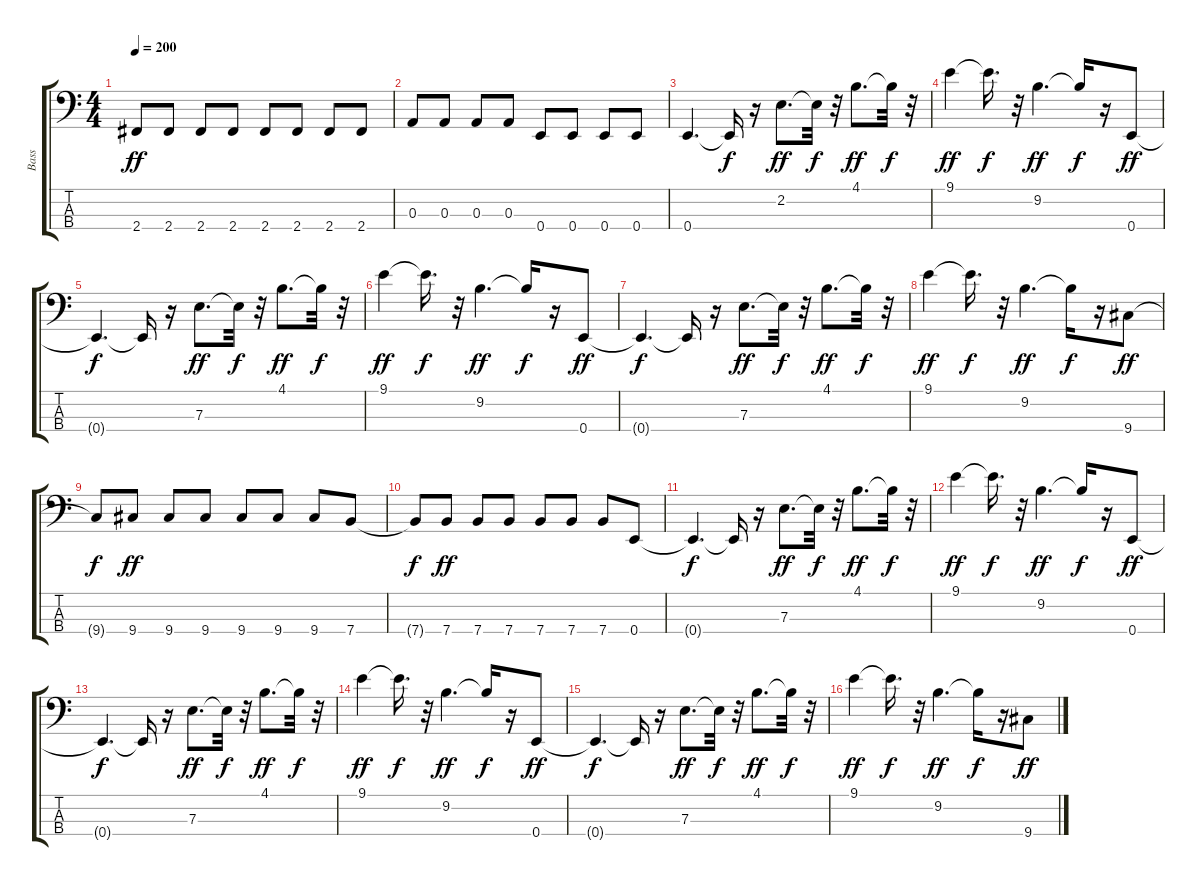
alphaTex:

\track ("Bass" "Bass") {instrument electricbassfinger}
\staff {score tabs}
\tuning (G2 D2 A1 E1) {hide}
\ts (4 4)
\tempo 200
\clef f4
\ks c
2.4.8{dy ff} 2.4.8 2.4.8 2.4.8 2.4.8 2.4.8 2.4.8 2.4.8 |
0.3.8 0.3.8 0.3.8 0.3.8 0.4.8 0.4.8 0.4.8 0.4.8 |
0.4.4{d} 0.4{t}.16{dy f} r.16 2.2.8{d dy ff} 2.2{t}.32{dy f} r.32 4.1.8{d dy ff} 4.1{t}.32{dy f} r.32 |
9.1.4{dy ff} 9.1{t}.16{d dy f} r.32 9.2.4{d dy ff} 9.2{t}.16{dy f} r.16 0.4.8{dy ff} |
0.4{t}.4{d dy f} 0.4{t}.16 r.16 7.3.8{d dy ff} 7.3{t}.32{dy f} r.32 4.1.8{d dy ff} 4.1{t}.32{dy f} r.32 |
9.1.4{dy ff} 9.1{t}.16{d dy f} r.32 9.2.4{d dy ff} 9.2{t}.16{dy f} r.16 0.4.8{dy ff} |
0.4{t}.4{d dy f} 0.4{t}.16 r.16 7.3.8{d dy ff} 7.3{t}.32{dy f} r.32 4.1.8{d dy ff} 4.1{t}.32{dy f} r.32 |
9.1.4{dy ff} 9.1{t}.16{d dy f} r.32 9.2.4{d dy ff} 9.2{t}.16{dy f} r.16 9.4.8{dy ff} |
9.4{t}.8{dy f} 9.4.8{dy ff} 9.4.8 9.4.8 9.4.8 9.4.8 9.4.8 7.4.8 |
7.4{t}.8{dy f} 7.4.8{dy ff} 7.4.8 7.4.8 7.4.8 7.4.8 7.4.8 0.4.8 |
0.4{t}.4{d dy f} 0.4{t}.16 r.16 7.3.8{d dy ff} 7.3{t}.32{dy f} r.32 4.1.8{d dy ff} 4.1{t}.32{dy f} r.32 |
9.1.4{dy ff} 9.1{t}.16{d dy f} r.32 9.2.4{d dy ff} 9.2{t}.16{dy f} r.16 0.4.8{dy ff} |
0.4{t}.4{d dy f} 0.4{t}.16 r.16 7.3.8{d dy ff} 7.3{t}.32{dy f} r.32 4.1.8{d dy ff} 4.1{t}.32{dy f} r.32 |
9.1.4{dy ff} 9.1{t}.16{d dy f} r.32 9.2.4{d dy ff} 9.2{t}.16{dy f} r.16 0.4.8{dy ff} |
0.4{t}.4{d dy f} 0.4{t}.16 r.16 7.3.8{d dy ff} 7.3{t}.32{dy f} r.32 4.1.8{d dy ff} 4.1{t}.32{dy f} r.32 |
9.1.4{dy ff} 9.1{t}.16{d dy f} r.32 9.2.4{d dy ff} 9.2{t}.16{dy f} r.16 9.4.8{dy ff}
